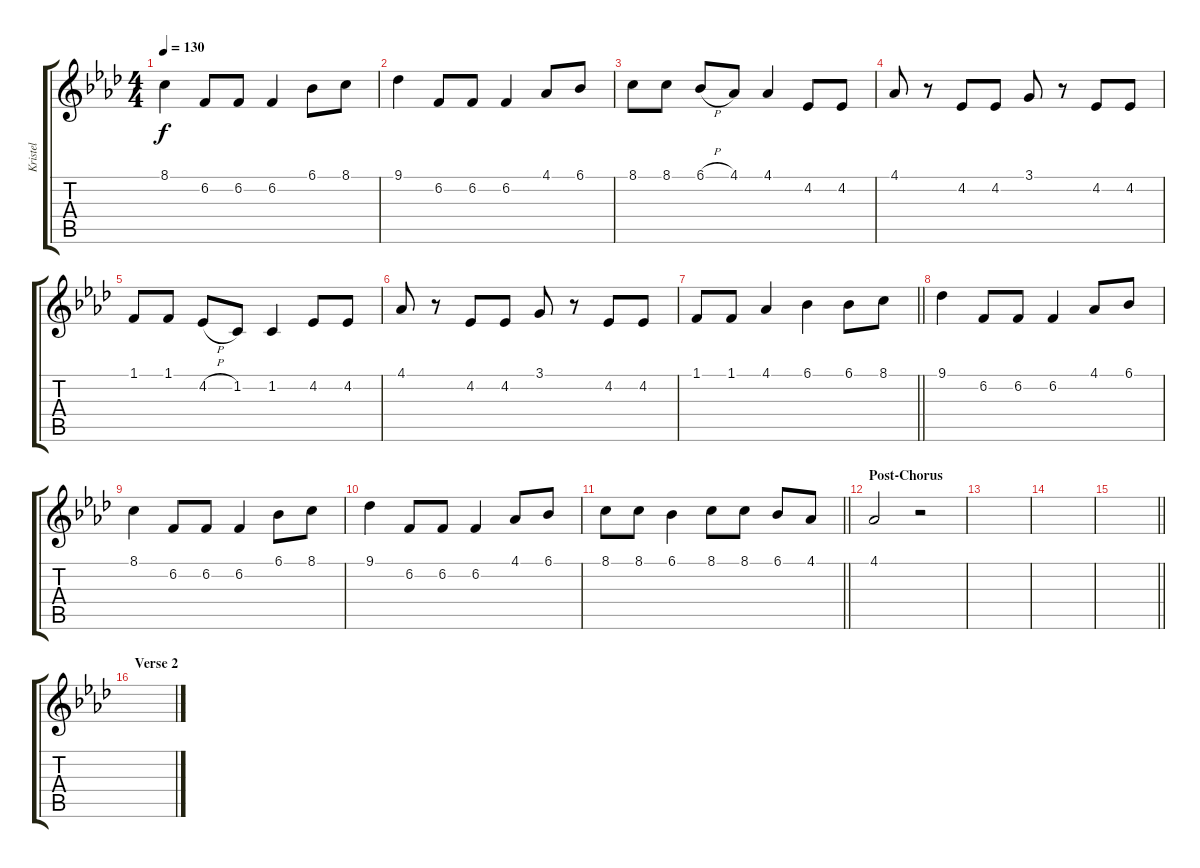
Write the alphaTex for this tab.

\track ("Kristel" "Kristel") {instrument cello}
\staff {score tabs}
\tuning (E4 B3 G3 D3 A2 E2) {hide}
\ts (4 4)
\tempo 130
\clef g2
\ks ab
8.1.4{dy f} 6.2.8 6.2.8 6.2.4 6.1.8 8.1.8 |
9.1.4 6.2.8 6.2.8 6.2.4 4.1.8 6.1.8 |
8.1.8 8.1.8 6.1{h}.8 4.1.8 4.1.4 4.2.8 4.2.8 |
4.1.8 r.8 4.2.8 4.2.8 3.1.8 r.8 4.2.8 4.2.8 |
1.1.8 1.1.8 4.2{h}.8 1.2.8 1.2.4 4.2.8 4.2.8 |
4.1.8 r.8 4.2.8 4.2.8 3.1.8 r.8 4.2.8 4.2.8 |
\barLineRight lightlight
1.1.8 1.1.8 4.1.4 6.1.4 6.1.8 8.1.8 |
9.1.4 6.2.8 6.2.8 6.2.4 4.1.8 6.1.8 |
8.1.4 6.2.8 6.2.8 6.2.4 6.1.8 8.1.8 |
9.1.4 6.2.8 6.2.8 6.2.4 4.1.8 6.1.8 |
\barLineRight lightlight
8.1.8 8.1.8 6.1.4 8.1.8 8.1.8 6.1.8 4.1.8 |
\section ("" "Post-Chorus")
4.1.2 r.2 |
|
|
\barLineRight lightlight
|
\section ("" "Verse 2")
